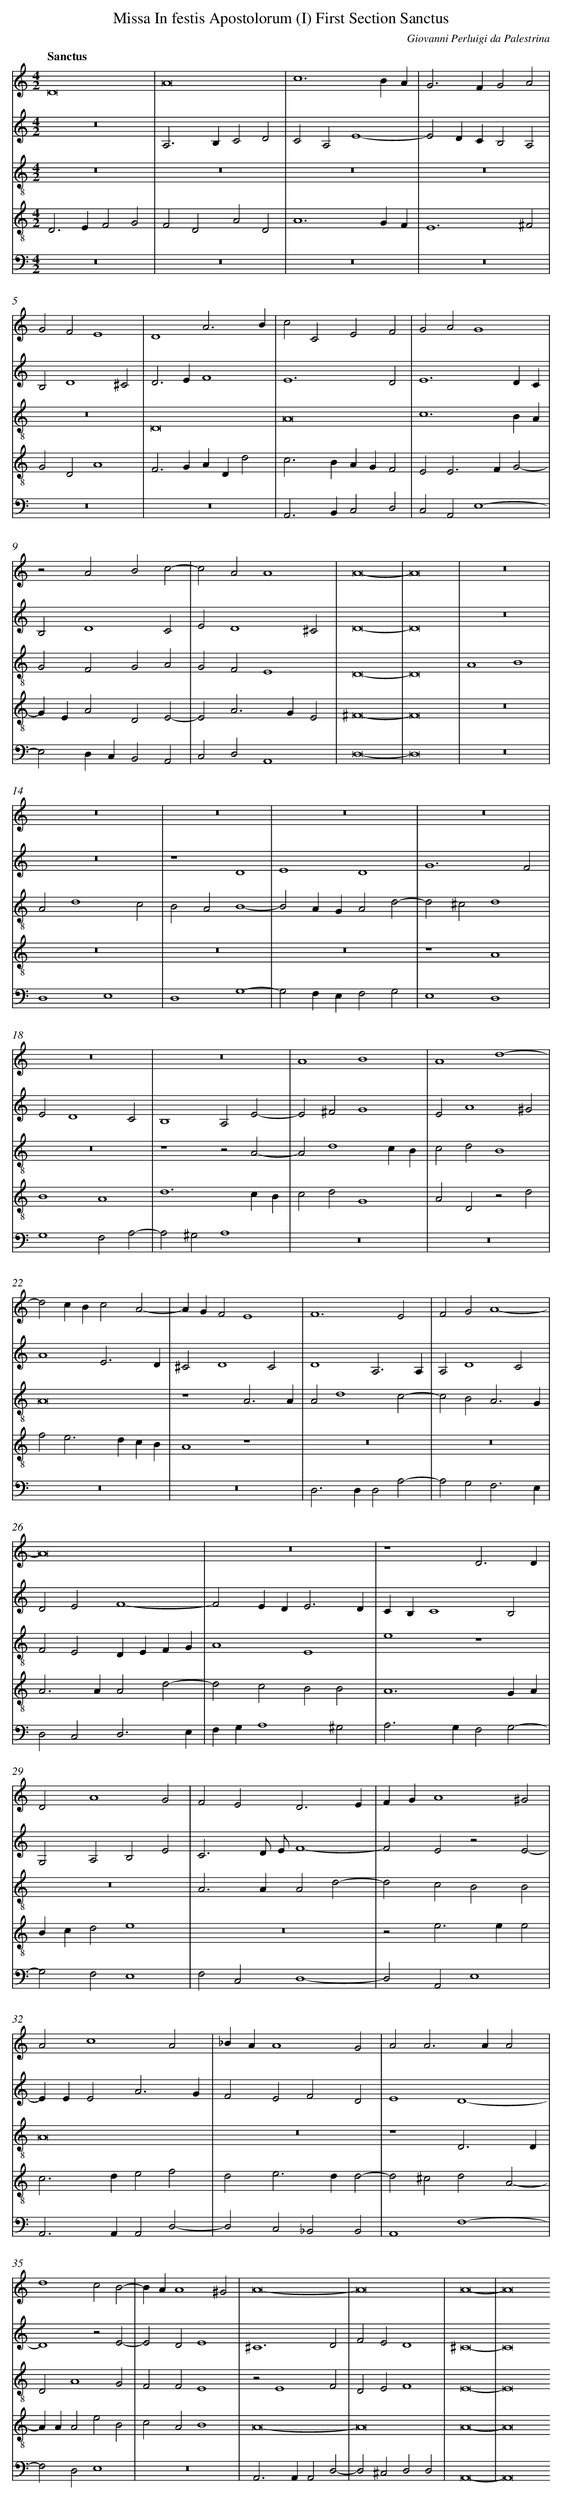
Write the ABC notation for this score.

X:1
T: Missa In festis Apostolorum (I) First Section Sanctus
C: Giovanni Perluigi da Palestrina
L: 1/4
M: 4/2
Q: "Sanctus"
V: 1 clef=treble
V: 2 clef=treble
V: 3 clef=treble-8
V: 4 clef=treble-8
V: 5 clef=bass
K: C
[V:1] D8 |
[V:2] z8 |
[V:3] z8 |
[V:4] D2>E2F2G2 |
[V:5] z8 |
[V:1] A8 |
[V:2] A,2>B,2C2D2 |
[V:3] z8 |
[V:4] F2D2A2D2 |
[V:5] z8 |
[V:1] c6BA |
[V:2] C2A,2E4- |
[V:3] z8 |
[V:4] A6GF |
[V:5] z8 |
[V:1] G2>F2G2A2 |
[V:2] E2DCB,2A,2 |
[V:3] z8 |
[V:4] E6^F2 |
[V:5] z8 |
[V:1] G2F2E4 |
[V:2] B,2D4^C2 |
[V:3] z8 |
[V:4] G2D2A4 |
[V:5] z8 |
[V:1] D4A3B |
[V:2] D2>E2F4 |
[V:3] D8 |
[V:4] F2>G2ADd2 |
[V:5] z8 |
[V:1] c2C2E2F2 |
[V:2] E6D2 |
[V:3] A8 |
[V:4] c2>B2AGF2 |
[V:5] A,,2>B,,2C,2D,2 |
[V:1] G2A2G4 |
[V:2] E6DC |
[V:3] c6BA |
[V:4] E2E2>F2G2- |
[V:5] C,2A,,2E,4- |
[V:1] z2A2B2c2- |
[V:2] B,2D4C2 |
[V:3] G2F2G2A2 |
[V:4] GEA2D2E2- |
[V:5] E,2D,C,B,,2A,,2 |
[V:1] c2A2A4 |
[V:2] E2D4^C2 |
[V:3] G2F2E4 |
[V:4] E2A2>G2E2 |
[V:5] C,2D,2A,,4 |
[V:1] A8- |
[V:2] D8- |
[V:3] D8- |
[V:4] ^F8- |
[V:5] D,8- |
[V:1] A8 |
[V:2] D8 |
[V:3] D8 |
[V:4] F8 |
[V:5] D,8 |
[V:1] z8 |
[V:2] z8 |
[V:3] A4B4 |
[V:4] z8 |
[V:5] z8 |
[V:1] z8 |
[V:2] z8 |
[V:3] A2d4c2 |
[V:4] z8 |
[V:5] D,4E,4 |
[V:1] z8 |
[V:2] z4D4 |
[V:3] B2A2B4- |
[V:4] z8 |
[V:5] D,4G,4- |
[V:1] z8 |
[V:2] E4D4 |
[V:3] B2AGA2d2- |
[V:4] z8 |
[V:5] G,2F,E,F,2G,2 |
[V:1] z8 |
[V:2] G6F2 |
[V:3] d2^c2d4 |
[V:4] z4A4 |
[V:5] E,4D,4 |
[V:1] z8 |
[V:2] E2D4C2 |
[V:3] z8 |
[V:4] B4A4 |
[V:5] G,4F,2A,2- |
[V:1] z8 |
[V:2] B,4A,2E2- |
[V:3] z4z2A2- |
[V:4] d6cB |
[V:5] A,2^G,2A,4 |
[V:1] A4B4 |
[V:2] E2^F2G4 |
[V:3] A2d4cB |
[V:4] c2d2G4 |
[V:5] z8 |
[V:1] A4d4- |
[V:2] E2A4^G2 |
[V:3] c2d2B4 |
[V:4] A2D2z2d2 |
[V:5] z8 |
[V:1] d2cBc2A2- |
[V:2] A4E3D |
[V:3] A8 |
[V:4] f2e2>d2cB |
[V:5] z8 |
[V:1] AGF2E4 |
[V:2] ^C2D4C2 |
[V:3] z4A3A |
[V:4] A4z4 |
[V:5] z8 |
[V:1] F6E2 |
[V:2] D4A,3A, |
[V:3] A2d4c2- |
[V:4] z8 |
[V:5] D,2>D,2D,2A,2- |
[V:1] F2G2A4- |
[V:2] A,2D4C2 |
[V:3] c2B2A3G |
[V:4] z8 |
[V:5] A,2G,2F,3E, |
[V:1] A8 |
[V:2] D2E2F4- |
[V:3] F2E2DEFG |
[V:4] A2>A2A2d2- |
[V:5] D,2C,2D,3E, |
[V:1] z8 |
[V:2] F2ED2<E2D |
[V:3] A4E4 |
[V:4] d2c2B2B2 |
[V:5] F,G,A,4^G,2 |
[V:1] z4D3D |
[V:2] CB,C4B,2 |
[V:3] e4z4 |
[V:4] A6GA |
[V:5] A,2>G,2F,2G,2- |
[V:1] D2A4G2 |
[V:2] G,2A,2B,2E2 |
[V:3] z8 |
[V:4] Bcd2e4 |
[V:5] G,2F,2E,4 |
[V:1] F2E2D3E |
[V:2] C3D/ E/F4- |
[V:3] A2>A2A2d2- |
[V:4] z8 |
[V:5] F,2C,2D,4- |
[V:1] FGA4^G2 |
[V:2] F2E2z2E2- |
[V:3] d2c2B2B2 |
[V:4] z2e2>e2e2 |
[V:5] D,2A,,2E,4 |
[V:1] A2c4A2 |
[V:2] EEE2A3G |
[V:3] A8 |
[V:4] c2>d2e2f2 |
[V:5] A,,2>A,,2A,,2D,2- |
[V:1] _BAA4G2 |
[V:2] F2E2F2D2 |
[V:3] z8 |
[V:4] d2e2>d2d2- |
[V:5] D,2C,2_B,,2B,,2 |
[V:1] A2A2>A2A2 |
[V:2] E4D4- |
[V:3] z4D3D |
[V:4] d2^c2d2A2- |
[V:5] A,,4F,4- |
[V:1] d4c2B2- |
[V:2] D4z2E2- |
[V:3] D2A4G2 |
[V:4] AAA2e2B2 |
[V:5] F,2D,2E,4 |
[V:1] BAA4^G2 |
[V:2] E2D2E4 |
[V:3] F2F2E4 |
[V:4] c2A2B4 |
[V:5] z8 |
[V:1] A8- |
[V:2] ^C6D2 |
[V:3] z2E4F2 |
[V:4] A8- |
[V:5] A,,2>A,,2A,,2D,2- |
[V:1] A8 |
[V:2] F2E2D4 |
[V:3] D2E2F4 |
[V:4] A8 |
[V:5] D,2^C,2D,2D,2 |
[V:1] A8- |
[V:2] ^C8- |
[V:3] E8- |
[V:4] A8- |
[V:5] A,,8- |
[V:1] A8
[V:2] C8
[V:3] E8
[V:4] A8
[V:5] A,,8
